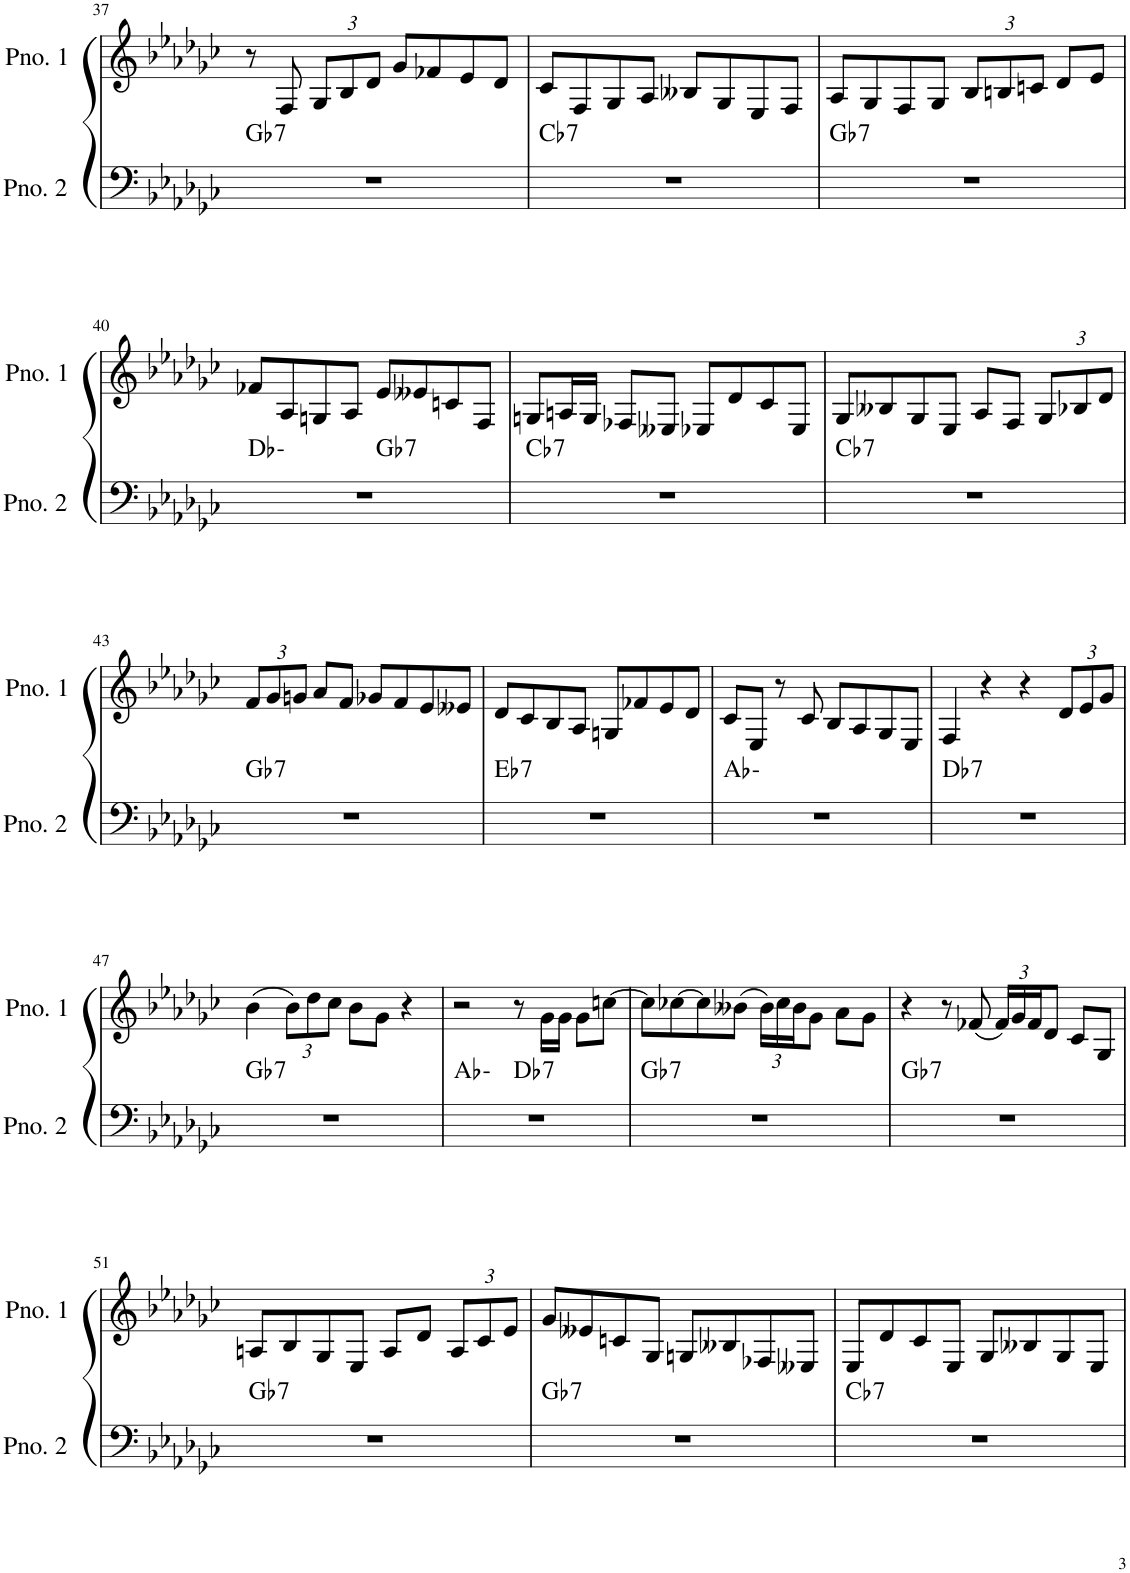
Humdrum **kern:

**kern	**harte	**kern
*part2	*part2	*part1
*staff2	*	*staff1
*I"ピアノ 2	*	*I"ピアノ 1
!!LO:PB:g=z
*clefF4	*	*clefG2
*k[b-e-a-d-g-c-]	*	*k[b-e-a-d-g-c-]
*M4/4	*	*M4/4
=37	=37	=37
!	!LO:H:kt=7	!
1r	Gb:7	8r
.	.	8F/
*	*	*Xbrackettup
.	.	12G-/L
.	.	12B-/
.	.	12d-/J
.	.	8g-/L
.	.	8f-X/
.	.	8e-/
.	.	8d-/J
=38	=38	=38
!	!LO:H:kt=7	!
1r	Cb:7	8c-/L
.	.	8F/
.	.	8G-/
.	.	8A-/J
.	.	8B--X/L
.	.	8G-/
.	.	8E-/
.	.	8F/J
=39	=39	=39
!	!LO:H:kt=7	!
1r	Gb:7	8A-/L
.	.	8G-/
.	.	8F/
.	.	8G-/J
.	.	12B-/L
.	.	12Bn/
.	.	12cn/J
.	.	8d-/L
.	.	8e-/J
!!LO:LB:g=z
=40	=40	=40
*^	*	*
1r	2ryy	Db:min	8f-X/L
.	.	.	8A-/
.	.	.	8Gn/
.	.	.	8A-/J
!	!	!LO:H:kt=7	!
.	2ryy	Gb:7	8e-/L
.	.	.	8e--X/
.	.	.	8cn/
.	.	.	8F/J
=41	=41	=41	=41
!	!	!LO:H:kt=7	!
*v	*v	*	*
1r	Cb:7	8Gn/L
.	.	16An/L
.	.	16G/JJ
.	.	8F-X/L
.	.	8E--X/J
.	.	8E-X/L
.	.	8d-/
.	.	8c-/
.	.	8E-/J
=42	=42	=42
!	!LO:H:kt=7	!
1r	Cb:7	8G-/L
.	.	8B--X/
.	.	8G-/
.	.	8E-/J
.	.	8A-/L
.	.	8F/J
.	.	12G-/L
.	.	12B-X/
.	.	12d-/J
!!LO:LB:g=z
=43	=43	=43
!	!LO:H:kt=7	!
1r	Gb:7	12f/L
.	.	12g-/
.	.	12gn/J
.	.	8a-/L
.	.	8f/J
.	.	8g-X/L
.	.	8f/
.	.	8e-/
.	.	8e--X/J
=44	=44	=44
!	!LO:H:kt=7	!
1r	Eb:7	8d-/L
.	.	8c-/
.	.	8B-/
.	.	8A-/J
.	.	8Gn/L
.	.	8f-X/
.	.	8e-/
.	.	8d-/J
=45	=45	=45
1r	Ab:min	8c-/L
.	.	8E-/J
.	.	8r
.	.	8c-/
.	.	8B-/L
.	.	8A-/
.	.	8G-/
.	.	8E-/J
=46	=46	=46
!	!LO:H:kt=7	!
1r	Db:7	4F/
.	.	4r
.	.	4r
.	.	12d-/L
.	.	12e-/
.	.	12g-/J
!!LO:LB:g=z
=47	=47	=47
!	!LO:H:kt=7	!
1r	Gb:7	(4b-\
.	.	12b-\L)
.	.	12dd-\
.	.	12cc-\J
.	.	8b-\L
.	.	8g-\J
.	.	4r
=48	=48	=48
*^	*	*
1r	2ryy	Ab:min	2r
!	!	!LO:H:kt=7	!
.	2ryy	Db:7	8r
.	.	.	16g-\LL
.	.	.	16g-\JJ
.	.	.	8g-\L
.	.	.	[8ccn\J
=49	=49	=49	=49
!	!	!LO:H:kt=7	!
*v	*v	*	*
1r	Gb:7	8cc\L]
.	.	[8cc-X\
.	.	8cc-\]
.	.	(8b--X\J
.	.	24b--\LL)
.	.	24cc-\
.	.	24b--\J
.	.	8g-\J
.	.	8a-\L
.	.	8g-\J
=50	=50	=50
!	!LO:H:kt=7	!
1r	Gb:7	4r
.	.	8r
.	.	(8f-X/
.	.	24f-/LL)
.	.	24g-/
.	.	24f-/J
.	.	8d-/J
.	.	8c-/L
.	.	8G-/J
!!LO:LB:g=z
=51	=51	=51
!	!LO:H:kt=7	!
1r	Gb:7	8An/L
.	.	8B-/
.	.	8G-/
.	.	8E-/J
.	.	8A/L
.	.	8d-/J
.	.	12A/L
.	.	12c-/
.	.	12e-/J
=52	=52	=52
!	!LO:H:kt=7	!
1r	Gb:7	8g-/L
.	.	8e--X/
.	.	8cn/
.	.	8G-/J
.	.	8Gn/L
.	.	8B--X/
.	.	8F-X/
.	.	8E--X/J
=53	=53	=53
!	!LO:H:kt=7	!
1r	Cb:7	8E-/L
.	.	8d-/
.	.	8c-/
.	.	8E-/J
.	.	8G-/L
.	.	8B--X/
.	.	8G-/
.	.	8E-/J
=	=	=
*-	*-	*-
